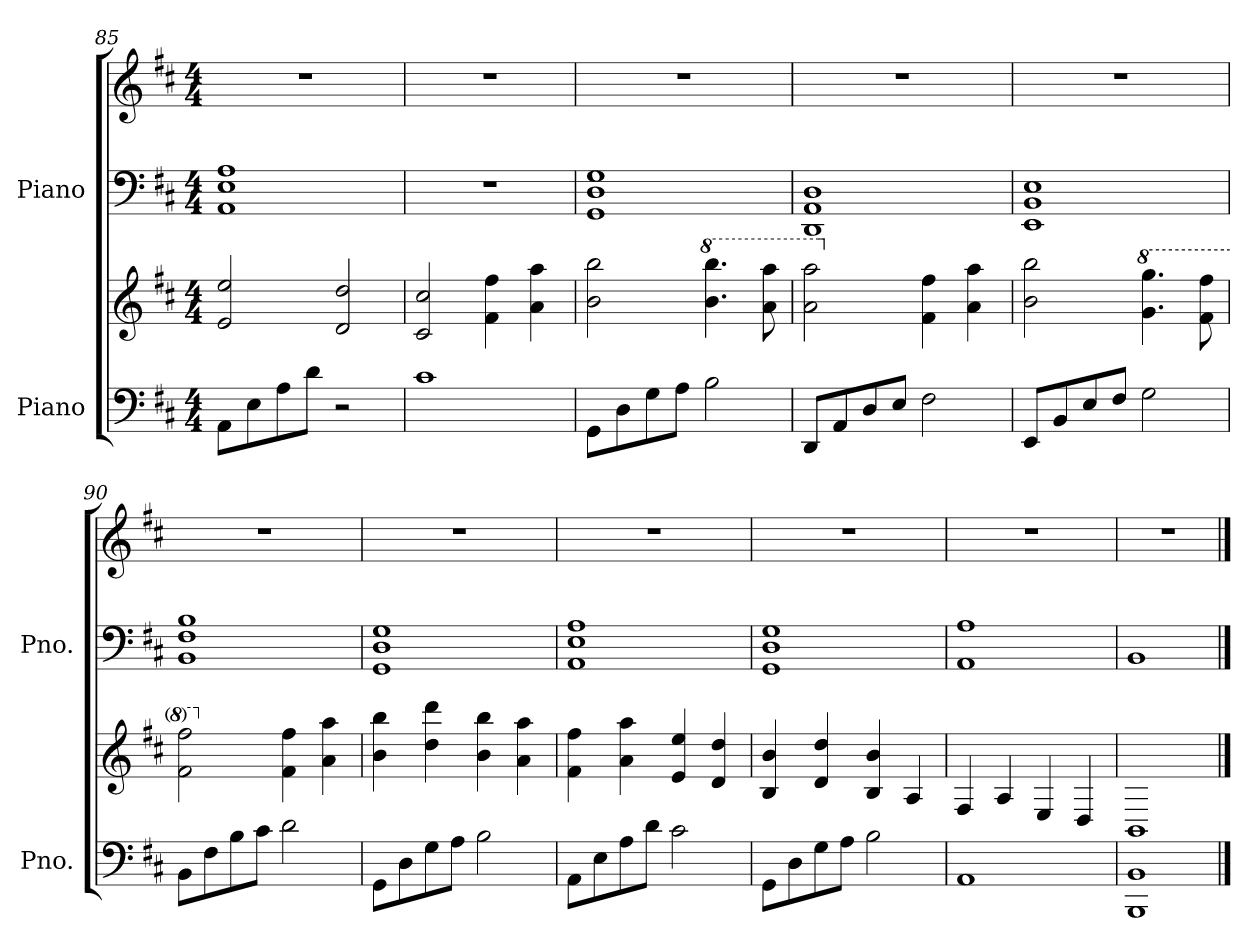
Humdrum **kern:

**kern	**kern	**kern	**kern
*part2	*part2	*part1	*part1
*staff4	*staff3	*staff2	*staff1
*I"Piano	*	*I"Piano	*
*I'Pno.	*	*I'Pno.	*
*clefF4	*clefG2	*clefF4	*clefG2
*k[f#c#]	*k[f#c#]	*k[f#c#]	*k[f#c#]
*M4/4	*M4/4	*M4/4	*M4/4
=85	=85	=85	=85
8AA\L	2e/ 2ee/	1AA 1E 1A	1r
8E\	.	.	.
8A\	.	.	.
8d\J	.	.	.
2r	2d/ 2dd/	.	.
!!LO:PB:g=z
=86	=86	=86	=86
1c#	2c#/ 2cc#/	1r	1r
.	4f#\ 4ff#\	.	.
.	4a\ 4aa\	.	.
=87	=87	=87	=87
8GG\L	2b\ 2bb\	1GG 1D 1G	1r
8D\	.	.	.
8G\	.	.	.
8A\J	.	.	.
*	*8va	*	*
2B\	4.bb\ 4.bbb\	.	.
.	8aa\ 8aaa\	.	.
=88	=88	=88	=88
8DD/L	2aa\ 2aaa\	1DD 1AA 1D	1r
8AA/	.	.	.
8D/	.	.	.
8E/J	.	.	.
*	*X8va	*	*
2F#\	4f#\ 4ff#\	.	.
.	4a\ 4aa\	.	.
=89	=89	=89	=89
8EE/L	2b\ 2bb\	1EE 1BB 1E	1r
8BB/	.	.	.
8E/	.	.	.
8F#/J	.	.	.
*	*8va	*	*
2G\	4.gg\ 4.ggg\	.	.
.	8ff#\ 8fff#\	.	.
=90	=90	=90	=90
8BB\L	2ff#\ 2fff#\	1BB 1F# 1B	1r
8F#\	.	.	.
8B\	.	.	.
8c#\J	.	.	.
*	*X8va	*	*
2d\	4f#\ 4ff#\	.	.
.	4a\ 4aa\	.	.
=91	=91	=91	=91
8GG\L	4b\ 4bb\	1GG 1D 1G	1r
8D\	.	.	.
8G\	4dd\ 4ddd\	.	.
8A\J	.	.	.
2B\	4b\ 4bb\	.	.
.	4a\ 4aa\	.	.
!!LO:LB:g=z
=92	=92	=92	=92
8AA\L	4f#\ 4ff#\	1AA 1E 1A	1r
8E\	.	.	.
8A\	4a\ 4aa\	.	.
8d\J	.	.	.
2c#\	4e/ 4ee/	.	.
.	4d/ 4dd/	.	.
=93	=93	=93	=93
8GG\L	4B/ 4b/	1GG 1D 1G	1r
8D\	.	.	.
8G\	4d/ 4dd/	.	.
8A\J	.	.	.
2B\	4B/ 4b/	.	.
.	4A/	.	.
=94	=94	=94	=94
1AA	4F#/	1AA 1A	1r
.	4A/	.	.
.	4E/	.	.
.	4D/	.	.
=95	=95	=95	=95
1BBB 1BB	1BB	1BB	1r
==	==	==	==
*-	*-	*-	*-
